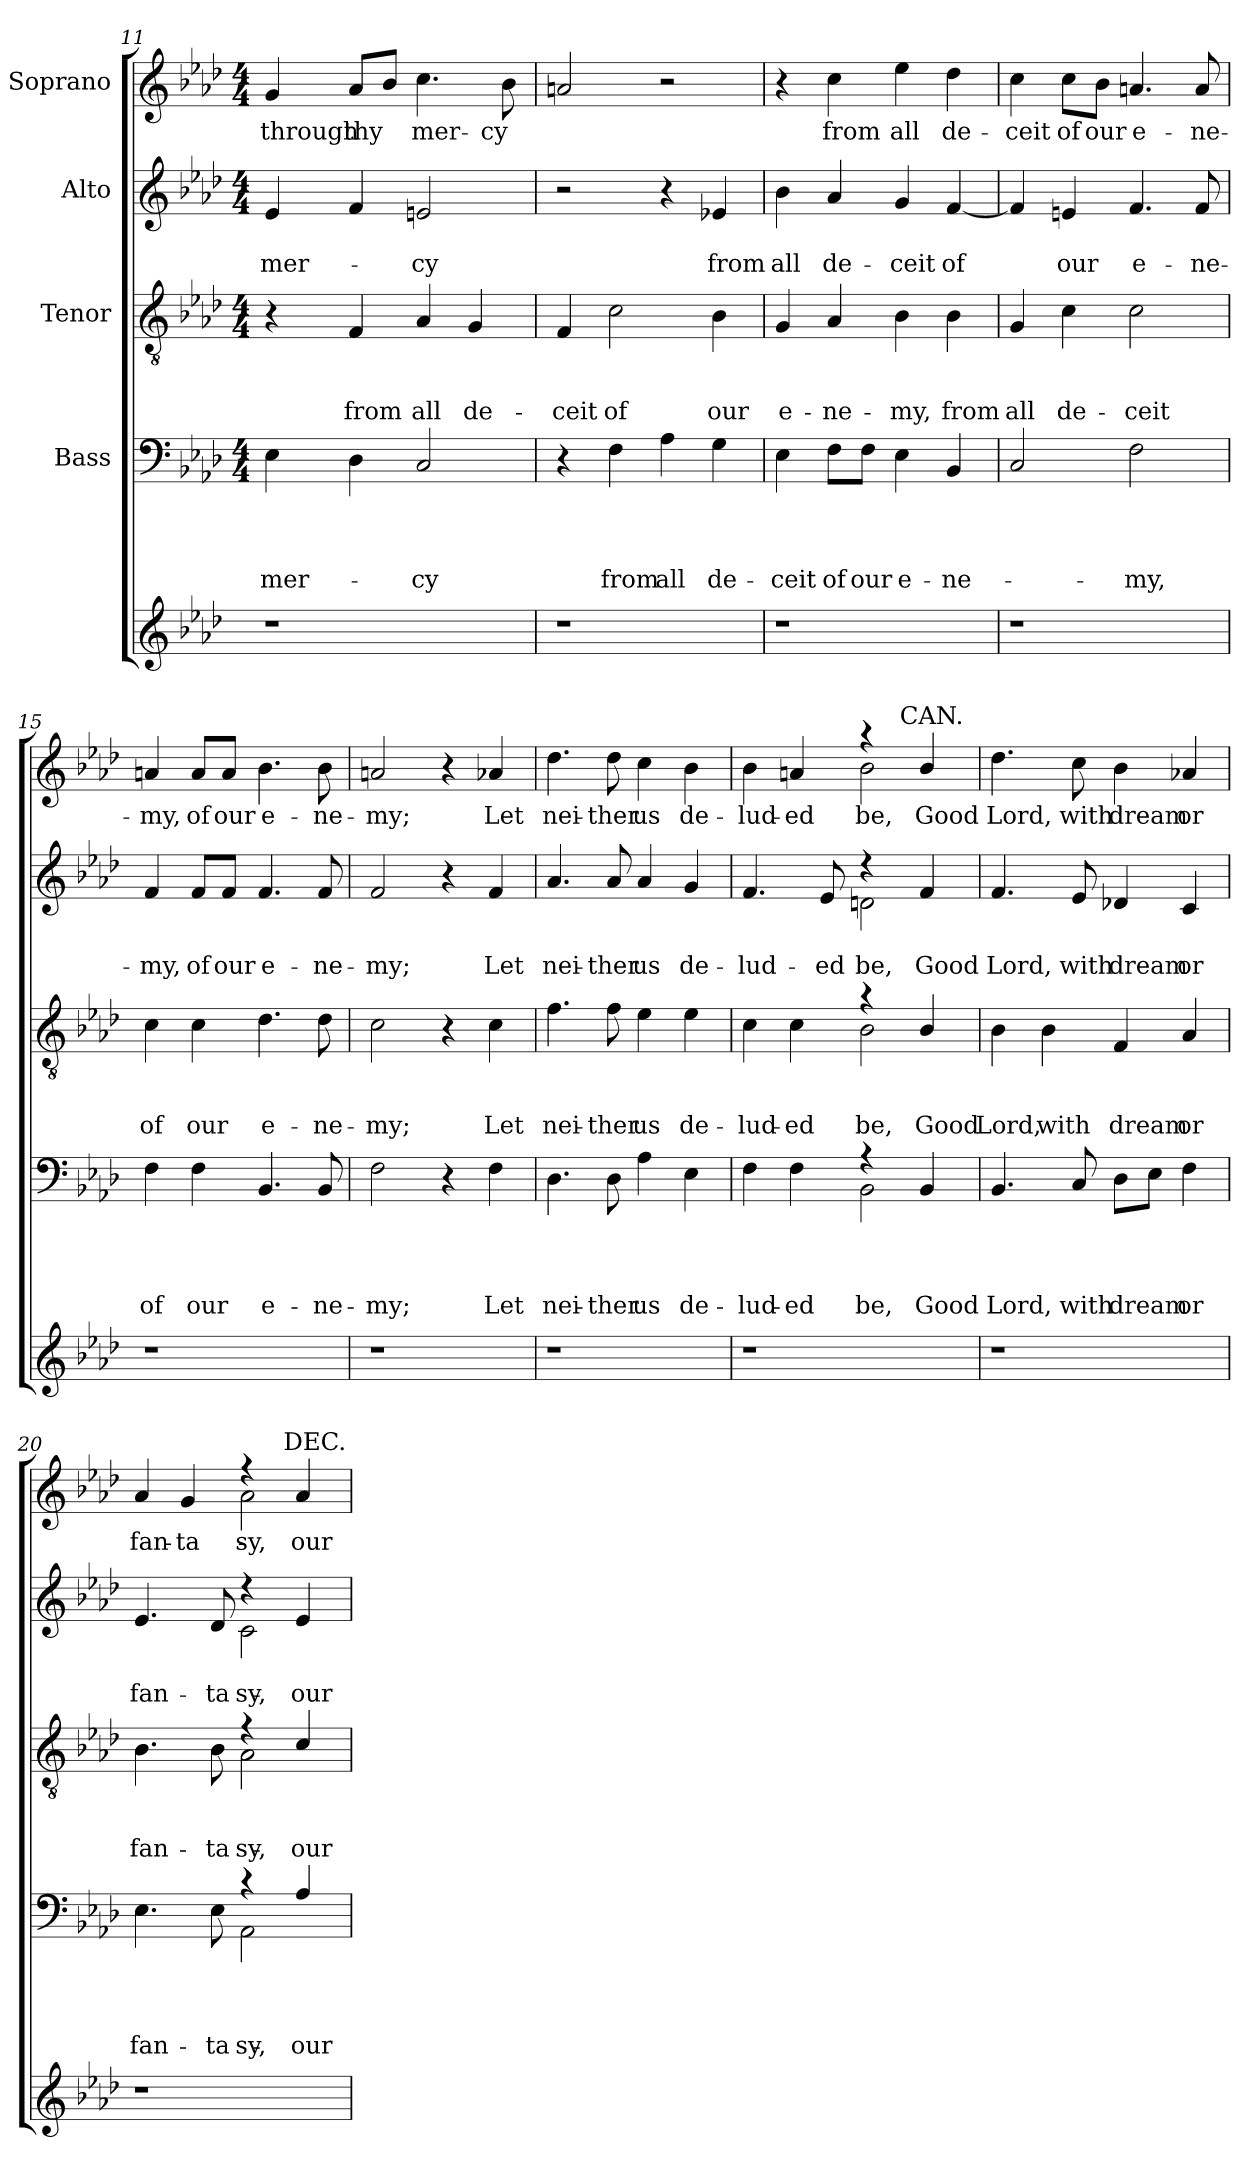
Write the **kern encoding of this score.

**kern	**kern	**text	**text	**text	**text	**kern	**text	**text	**text	**kern	**text	**text	**kern	**text
*part5	*part4	*part4	*part4	*part4	*part4	*part3	*part3	*part3	*part3	*part2	*part2	*part2	*part1	*part1
*staff5	*staff4	*staff4	*staff4	*staff4	*staff4	*staff3	*staff3	*staff3	*staff3	*staff2	*staff2	*staff2	*staff1	*staff1
*	*I"Bass	*	*	*	*	*I"Tenor	*	*	*	*I"Alto	*	*	*I"Soprano	*
*clefG2	*clefF4	*	*	*	*	*clefGv2	*	*	*	*clefG2	*	*	*clefG2	*
*k[b-e-a-d-]	*k[b-e-a-d-]	*	*	*	*	*k[b-e-a-d-]	*	*	*	*k[b-e-a-d-]	*	*	*k[b-e-a-d-]	*
*A-:	*A-:	*	*	*	*	*A-:	*	*	*	*A-:	*	*	*A-:	*
*	*M4/4	*	*	*	*	*M4/4	*	*	*	*M4/4	*	*	*M4/4	*
=11	=11	=11	=11	=11	=11	=11	=11	=11	=11	=11	=11	=11	=11	=11
!	!	!	!	!	!LO:LY:b	!	!	!	!	!	!	!LO:LY:b	!	!LO:LY:b
1r	4E-\	.	.	.	mer-	4r	.	.	.	4e-/	.	mer-	4g/	through
!	!	!	!	!	!	!	!	!	!LO:LY:b	!	!	!	!	!LO:LY:b
.	4D-\	.	.	.	.	4F/	.	.	from	4f/	.	.	8a-/L	thy
.	.	.	.	.	.	.	.	.	.	.	.	.	8b-/J	.
!	!	!	!	!	!LO:LY:b	!	!	!	!LO:LY:b	!	!	!LO:LY:b	!	!LO:LY:b
.	2C/	.	.	.	-cy	4A-/	.	.	all	2en/	.	-cy	4.cc\	mer-
!	!	!	!	!	!	!	!	!	!LO:LY:b	!	!	!	!	!
.	.	.	.	.	.	4G/	.	.	de-	.	.	.	.	.
!	!	!	!	!	!	!	!	!	!	!	!	!	!	!LO:LY:b
.	.	.	.	.	.	.	.	.	.	.	.	.	8b-\	-cy
!!LO:PB:g=z
=12	=12	=12	=12	=12	=12	=12	=12	=12	=12	=12	=12	=12	=12	=12
!	!	!	!	!	!	!	!	!	!LO:LY:b	!	!	!	!	!
1r	4r	.	.	.	.	4F/	.	.	-ceit	2r	.	.	2an/	.
!	!	!	!	!	!LO:LY:b	!	!	!	!LO:LY:b	!	!	!	!	!
.	4F\	.	.	.	from	2c\	.	.	of	.	.	.	.	.
!	!	!	!	!	!LO:LY:b	!	!	!	!	!	!	!	!	!
.	4A-\	.	.	.	all	.	.	.	.	4r	.	.	2r	.
!	!	!	!	!	!LO:LY:b	!	!	!	!LO:LY:b	!	!	!LO:LY:b	!	!
.	4G\	.	.	.	de-	4B-\	.	.	our	4e-X/	.	from	.	.
=13	=13	=13	=13	=13	=13	=13	=13	=13	=13	=13	=13	=13	=13	=13
!	!	!	!	!	!LO:LY:b	!	!	!	!LO:LY:b	!	!	!LO:LY:b	!	!
1r	4E-\	.	.	.	-ceit	4G/	.	.	e-	4b-\	.	all	4r	.
!	!	!	!	!	!LO:LY:b	!	!	!	!LO:LY:b	!	!	!LO:LY:b	!	!LO:LY:b
.	8F\L	.	.	.	of	4A-/	.	.	-ne-	4a-/	.	de-	4cc\	from
!	!	!	!	!	!LO:LY:b	!	!	!	!	!	!	!	!	!
.	8F\J	.	.	.	our	.	.	.	.	.	.	.	.	.
!	!	!	!	!	!LO:LY:b	!	!	!	!LO:LY:b	!	!	!LO:LY:b	!	!LO:LY:b
.	4E-\	.	.	.	e-	4B-\	.	.	-my,	4g/	.	-ceit	4ee-\	all
!	!	!	!	!	!LO:LY:b	!	!	!	!LO:LY:b	!	!	!LO:LY:b	!	!LO:LY:b
.	4BB-/	.	.	.	-ne-	4B-\	.	.	from	[<4f/	.	of	4dd-\	de-
=14	=14	=14	=14	=14	=14	=14	=14	=14	=14	=14	=14	=14	=14	=14
!	!	!	!	!	!	!	!	!	!LO:LY:b	!	!	!	!	!LO:LY:b
1r	2C/	.	.	.	.	4G/	.	.	all	4f/]	.	.	4cc\	-ceit
!	!	!	!	!	!	!	!	!	!LO:LY:b	!	!	!LO:LY:b	!	!LO:LY:b
.	.	.	.	.	.	4c\	.	.	de-	4en/	.	our	8cc\L	of
!	!	!	!	!	!	!	!	!	!	!	!	!	!	!LO:LY:b
.	.	.	.	.	.	.	.	.	.	.	.	.	8b-\J	our
!	!	!	!	!	!LO:LY:b	!	!	!	!LO:LY:b	!	!	!LO:LY:b	!	!LO:LY:b
.	2F\	.	.	.	-my,	2c\	.	.	-ceit	4.f/	.	e-	4.an/	e-
!	!	!	!	!	!	!	!	!	!	!	!	!LO:LY:b	!	!LO:LY:b
.	.	.	.	.	.	.	.	.	.	8f/	.	-ne-	8a/	-ne-
=15	=15	=15	=15	=15	=15	=15	=15	=15	=15	=15	=15	=15	=15	=15
!	!	!	!	!	!LO:LY:b	!	!	!	!LO:LY:b	!	!	!LO:LY:b	!	!LO:LY:b
1r	4F\	.	.	.	of	4c\	.	.	of	4f/	.	-my,	4an/	-my,
!	!	!	!	!	!LO:LY:b	!	!	!	!LO:LY:b	!	!	!LO:LY:b	!	!LO:LY:b
.	4F\	.	.	.	our	4c\	.	.	our	8f/L	.	of	8a/L	of
!	!	!	!	!	!	!	!	!	!	!	!	!LO:LY:b	!	!LO:LY:b
.	.	.	.	.	.	.	.	.	.	8f/J	.	our	8a/J	our
!	!	!	!	!	!LO:LY:b	!	!	!	!LO:LY:b	!	!	!LO:LY:b	!	!LO:LY:b
.	4.BB-/	.	.	.	e-	4.d-\	.	.	e-	4.f/	.	e-	4.b-\	e-
!	!	!	!	!	!LO:LY:b	!	!	!	!LO:LY:b	!	!	!LO:LY:b	!	!LO:LY:b
.	8BB-/	.	.	.	-ne-	8d-\	.	.	-ne-	8f/	.	-ne-	8b-\	-ne-
=16	=16	=16	=16	=16	=16	=16	=16	=16	=16	=16	=16	=16	=16	=16
!	!	!	!	!	!LO:LY:b	!	!	!	!LO:LY:b	!	!	!LO:LY:b	!	!LO:LY:b
1r	2F\	.	.	.	-my;	2c\	.	.	-my;	2f/	.	-my;	2an/	-my;
.	4r	.	.	.	.	4r	.	.	.	4r	.	.	4r	.
!	!	!	!	!	!LO:LY:b	!	!	!	!LO:LY:b	!	!	!LO:LY:b	!	!LO:LY:b
.	4F\	.	.	.	Let	4c\	.	.	Let	4f/	.	Let	4a-X/	Let
=17	=17	=17	=17	=17	=17	=17	=17	=17	=17	=17	=17	=17	=17	=17
!	!	!	!	!	!LO:LY:b	!	!	!	!LO:LY:b	!	!	!LO:LY:b	!	!LO:LY:b
1r	4.D-\	.	.	.	nei-	4.f\	.	.	nei-	4.a-/	.	nei-	4.dd-\	nei-
!	!	!	!	!	!LO:LY:b	!	!	!	!LO:LY:b	!	!	!LO:LY:b	!	!LO:LY:b
.	8D-\	.	.	.	-ther	8f\	.	.	-ther	8a-/	.	-ther	8dd-\	-ther
!	!	!	!	!	!LO:LY:b	!	!	!	!LO:LY:b	!	!	!LO:LY:b	!	!LO:LY:b
.	4A-\	.	.	.	us	4e-\	.	.	us	4a-/	.	us	4cc\	us
!	!	!	!	!	!LO:LY:b	!	!	!	!LO:LY:b	!	!	!LO:LY:b	!	!LO:LY:b
.	4E-\	.	.	.	de-	4e-\	.	.	de-	4g/	.	de-	4b-\	de-
!!LO:LB:g=z
=18	=18	=18	=18	=18	=18	=18	=18	=18	=18	=18	=18	=18	=18	=18
!	!	!	!	!	!LO:LY:b	!	!	!	!LO:LY:b	!	!	!LO:LY:b	!	!LO:LY:b
*	*^	*	*	*	*	*^	*	*	*	*^	*	*	*^	*
*	*	*	*	*	*	*	*	*	*	*	*	*	*	*	*	*	*^	*
1r	4F\	2ryy	.	.	.	-lud-	4c\	2ryy	.	.	-lud-	4.f/	2ryy	.	-lud-	4b-\	2ryy	2ryy	-lud-
!	!	!	!	!	!	!LO:LY:b	!	!	!	!	!LO:LY:b	!	!	!	!	!	!	!	!LO:LY:b
.	4F\	.	.	.	.	-ed	4c\	.	.	.	-ed	.	.	.	.	4an/	.	.	-ed
!	!	!	!	!	!	!	!	!	!	!	!	!	!	!	!LO:LY:b	!	!	!	!
.	.	.	.	.	.	.	.	.	.	.	.	8e-/	.	.	-ed	.	.	.	.
!	!	!	!	!	!	!LO:LY:b	!	!	!	!	!LO:LY:b	!	!	!	!LO:LY:b	!	!	!	!LO:LY:b
.	4rA	2BB-\	.	.	.	be,	4ra	2B-\	.	.	be,	4rdd	2dn\	.	be,	4raa	2b-\	8.ryy	be,
!	!	!	!	!	!	!	!	!	!	!	!	!	!	!	!	!	!	!LO:TX:a:t=CAN.	!
.	.	.	.	.	.	.	.	.	.	.	.	.	.	.	.	.	.	4ryy	.
!	!	!	!	!	!	!LO:LY:b	!	!	!	!	!LO:LY:b	!	!	!	!LO:LY:b	!	!	!	!LO:LY:b
.	4BB-/	.	.	.	.	Good	4B-/	.	.	.	Good	4f/	.	.	Good	4b-/	.	.	Good
.	.	.	.	.	.	.	.	.	.	.	.	.	.	.	.	.	.	16ryy	.
=19	=19	=19	=19	=19	=19	=19	=19	=19	=19	=19	=19	=19	=19	=19	=19	=19	=19	=19	=19
!	!	!	!	!	!	!LO:LY:b	!	!	!	!	!LO:LY:b	!	!	!	!LO:LY:b	!	!	!	!LO:LY:b
*	*v	*v	*	*	*	*	*	*	*	*	*	*v	*v	*	*	*v	*v	*v	*
*	*	*	*	*	*	*v	*v	*	*	*	*	*	*	*	*
1r	4.BB-/	.	.	.	Lord,	4B-\	.	.	Lord,	4.f/	.	Lord,	4.dd-\	Lord,
!	!	!	!	!	!	!	!	!	!LO:LY:b	!	!	!	!	!
.	.	.	.	.	.	4B-\	.	.	with	.	.	.	.	.
!	!	!	!	!	!LO:LY:b	!	!	!	!	!	!	!LO:LY:b	!	!LO:LY:b
.	8C/	.	.	.	with	.	.	.	.	8e-/	.	with	8cc\	with
!	!	!	!	!	!LO:LY:b	!	!	!	!LO:LY:b	!	!	!LO:LY:b	!	!LO:LY:b
.	8D-\L	.	.	.	dream	4F/	.	.	dream	4d-X/	.	dream	4b-\	dream
.	8E-\J	.	.	.	.	.	.	.	.	.	.	.	.	.
!	!	!	!	!	!LO:LY:b	!	!	!	!LO:LY:b	!	!	!LO:LY:b	!	!LO:LY:b
.	4F\	.	.	.	or	4A-/	.	.	or	4c/	.	or	4a-X/	or
=20	=20	=20	=20	=20	=20	=20	=20	=20	=20	=20	=20	=20	=20	=20
*	*^	*	*	*	*	*	*	*	*	*	*	*	*	*
!	!	!	!	!	!	!LO:LY:b	!	!	!	!LO:LY:b	!	!	!LO:LY:b	!	!LO:LY:b
*	*	*	*	*	*	*	*^	*	*	*	*^	*	*	*^	*
*	*	*	*	*	*	*	*	*	*	*	*	*	*	*	*	*	*^	*
1r	2ryy	4.E-\	.	.	.	fan-	2ryy	4.B-\	.	.	fan-	2ryy	4.e-/	.	fan-	4a-/	2ryy	2ryy	fan-
!	!	!	!	!	!	!	!	!	!	!	!	!	!	!	!	!	!	!	!LO:LY:b
.	.	.	.	.	.	.	.	.	.	.	.	.	.	.	.	4g/	.	.	-ta-
!	!	!	!	!	!	!LO:LY:b	!	!	!	!	!LO:LY:b	!	!	!	!LO:LY:b	!	!	!	!
.	.	8E-\	.	.	.	-ta-	.	8B-\	.	.	-ta-	.	8d-/	.	-ta-	.	.	.	.
!	!	!	!	!	!	!LO:LY:b	!	!	!	!	!LO:LY:b	!	!	!	!LO:LY:b	!	!	!	!LO:LY:b
.	2AA-\	4rc	.	.	.	sy,	2A-\	4rf	.	.	sy,	2c\	4rdd	.	sy,	4rff	2a-\	8..ryy	sy,
!	!	!	!	!	!	!	!	!	!	!	!	!	!	!	!	!	!	!LO:TX:a:t=DEC.	!
.	.	.	.	.	.	.	.	.	.	.	.	.	.	.	.	.	.	4ryy	.
!	!	!	!	!	!	!LO:LY:b	!	!	!	!	!LO:LY:b	!	!	!	!LO:LY:b	!	!	!	!LO:LY:b
.	.	4A-/	.	.	.	-our	.	4c/	.	.	-our	.	4e-/	.	-our	4a-/	.	.	-our
.	.	.	.	.	.	.	.	.	.	.	.	.	.	.	.	.	.	32ryy	.
*	*v	*v	*	*	*	*	*	*	*	*	*	*v	*v	*	*	*v	*v	*v	*
*	*	*	*	*	*	*v	*v	*	*	*	*	*	*	*	*
=	=	=	=	=	=	=	=	=	=	=	=	=	=	=
*-	*-	*-	*-	*-	*-	*-	*-	*-	*-	*-	*-	*-	*-	*-
